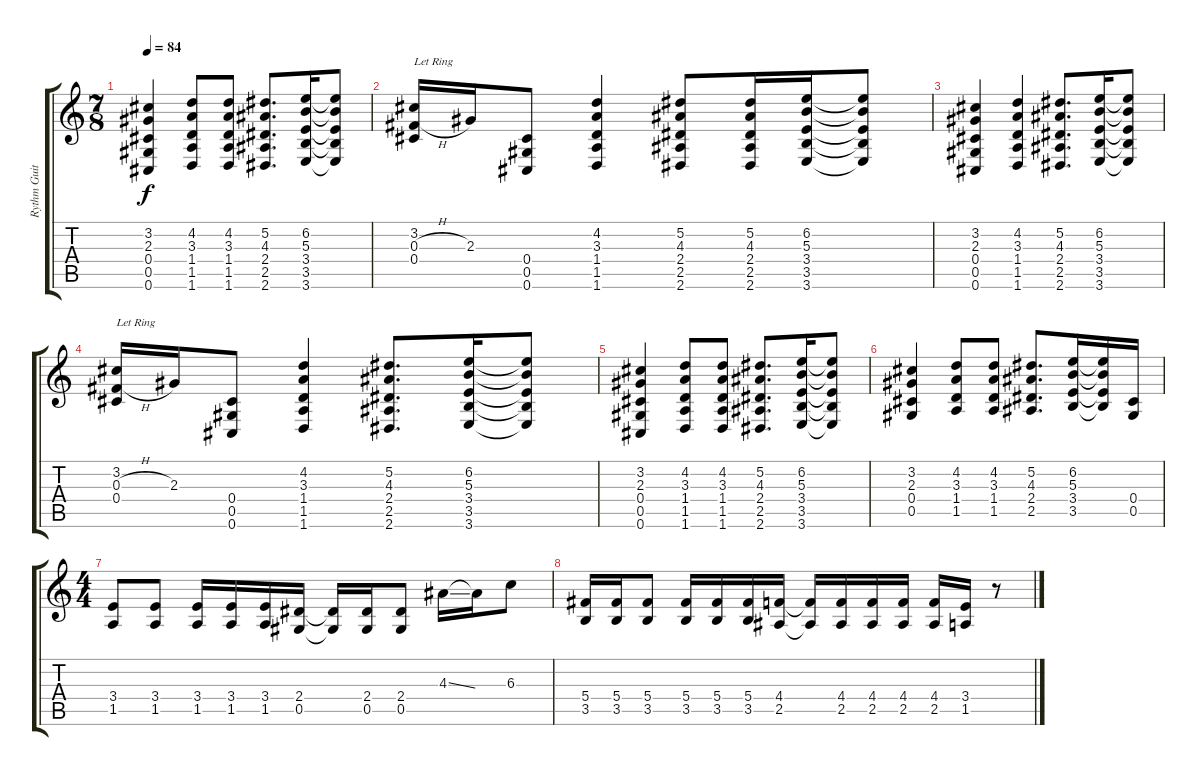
\track ("Rythm Guitar 1" "Rythm Guit") {instrument overdrivenguitar}
\staff {score tabs}
\tuning (Eb4 Bb3 Gb3 Db3 Ab2 Db2) {hide}
\ts (7 8)
\tempo 84
\clef g2
\ks c
(3.2 2.3 0.4 0.5 0.6).4{dy f} (4.2 3.3 1.4 1.5 1.6).8 (4.2 3.3 1.4 1.5 1.6).8 (5.2 4.3 2.4 2.5 2.6).8{d} (6.2 5.3 3.4 3.5 3.6).16 (6.2{t} 5.3{t} 3.4{t} 3.5{t} 3.6{t}).8 |
(3.2 0.3{h} 0.4).16{txt "Let Ring"} 2.3.16 (0.4 0.5 0.6).8 (4.2 3.3 1.4 1.5 1.6).4 (5.2 4.3 2.4 2.5 2.6).8 (5.2 4.3 2.4 2.5 2.6).16 (6.2 5.3 3.4 3.5 3.6).16 (6.2{t} 5.3{t} 3.4{t} 3.5{t} 3.6{t}).8 |
(3.2 2.3 0.4 0.5 0.6).4 (4.2 3.3 1.4 1.5 1.6).4 (5.2 4.3 2.4 2.5 2.6).8{d} (6.2 5.3 3.4 3.5 3.6).16 (6.2{t} 5.3{t} 3.4{t} 3.5{t} 3.6{t}).8 |
(3.2 0.3{h} 0.4).16{txt "Let Ring"} 2.3.16 (0.4 0.5 0.6).8 (4.2 3.3 1.4 1.5 1.6).4 (5.2 4.3 2.4 2.5 2.6).8{d} (6.2 5.3 3.4 3.5 3.6).16 (6.2{t} 5.3{t} 3.4{t} 3.5{t} 3.6{t}).8 |
(3.2 2.3 0.4 0.5 0.6).4 (4.2 3.3 1.4 1.5 1.6).8 (4.2 3.3 1.4 1.5 1.6).8 (5.2 4.3 2.4 2.5 2.6).8{d} (6.2 5.3 3.4 3.5 3.6).16 (6.2{t} 5.3{t} 3.4{t} 3.5{t} 3.6{t}).8 |
(3.2 2.3 0.4 0.5).4 (4.2 3.3 1.4 1.5).8 (4.2 3.3 1.4 1.5).8 (5.2 4.3 2.4 2.5).8{d} (6.2 5.3 3.4 3.5).16 (6.2{t} 5.3{t} 3.4{t} 3.5{t}).16 (0.4 0.5).16 |
\ts (4 4)
(3.4 1.5).8 (3.4 1.5).8 (3.4 1.5).16 (3.4 1.5).16 (3.4 1.5).16 (2.4 0.5).16 (2.4{t} 0.5{t}).16 (2.4 0.5).16 (2.4 0.5).8 4.3{ss}.16 4.3{t}.16 6.3.8 |
(5.4 3.5).16 (5.4 3.5).16 (5.4 3.5).8 (5.4 3.5).16 (5.4 3.5).16 (5.4 3.5).16 (4.4 2.5).16 (4.4{t} 2.5{t}).16 (4.4 2.5).16 (4.4 2.5).16 (4.4 2.5).16 (4.4 2.5).16 (3.4 1.5).16 r.8
